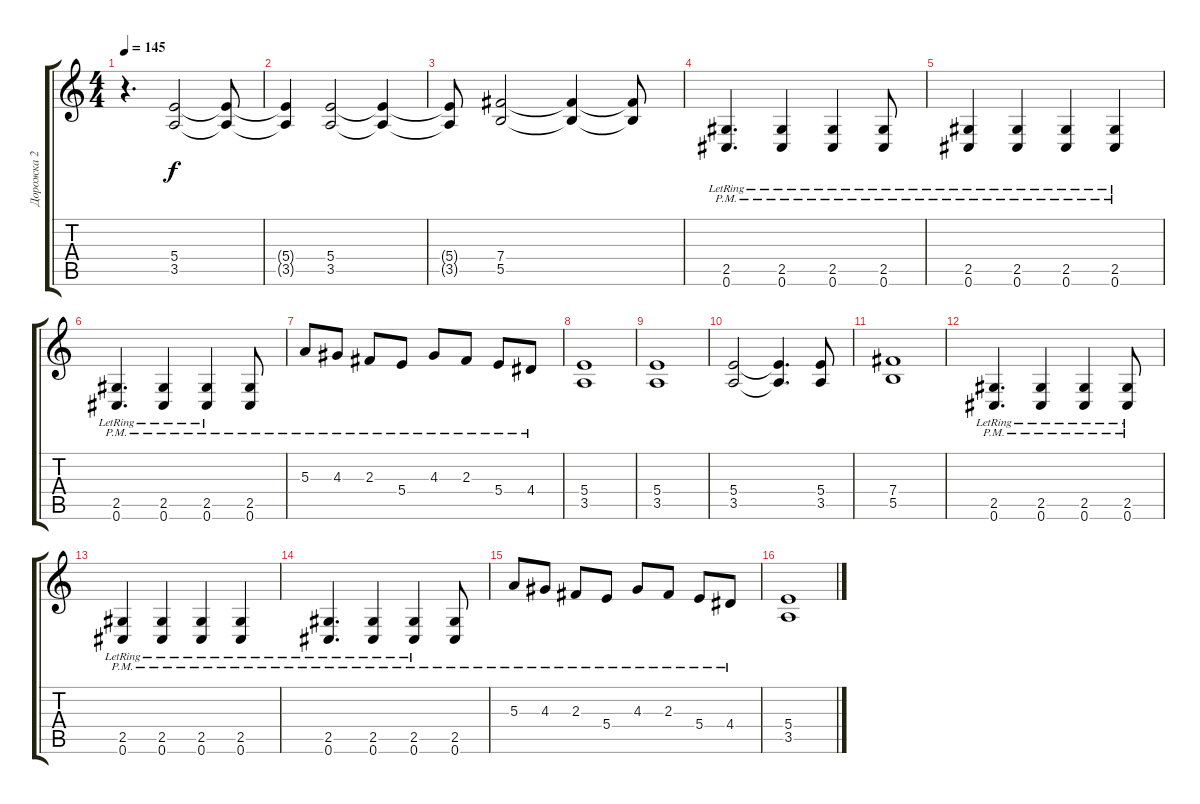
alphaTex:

\track ("Дорожка 2" "Дорожка 2") {instrument distortionguitar}
\staff {score tabs}
\tuning (Db4 Ab3 E3 B2 Gb2 Db2) {hide}
\ts (4 4)
\tempo 145
\clef g2
\ks c
r.4{d dy f} (5.4 3.5).2 (5.4{t} 3.5{t}).8 |
(5.4{t} 3.5{t}).4 (5.4 3.5).2 (5.4{t} 3.5{t}).4 |
(5.4{t} 3.5{t}).8 (7.4 5.5).2 (7.4{t} 5.5{t}).4 (7.4{t} 5.5{t}).8 |
(2.5{pm lr} 0.6{pm lr}).4{d} (2.5{pm lr} 0.6{pm lr}).4 (2.5{pm lr} 0.6{pm lr}).4 (2.5{pm lr} 0.6{pm lr}).8 |
(2.5{pm lr} 0.6{pm lr}).4 (2.5{pm lr} 0.6{pm lr}).4 (2.5{pm lr} 0.6{pm lr}).4 (2.5{pm lr} 0.6{pm lr}).4 |
(2.5{pm lr} 0.6{pm lr}).4{d} (2.5{pm lr} 0.6{pm lr}).4 (2.5{pm lr} 0.6{pm lr}).4 (2.5{pm} 0.6{pm}).8 |
5.3{pm}.8 4.3{pm}.8 2.3{pm}.8 5.4{pm}.8 4.3{pm}.8 2.3{pm}.8 5.4{pm}.8 4.4{pm}.8 |
(5.4 3.5).1 |
(5.4 3.5).1 |
(5.4 3.5).2 (5.4{t} 3.5{t}).4{d} (5.4 3.5).8 |
(7.4 5.5).1 |
(2.5{pm lr} 0.6{pm lr}).4{d} (2.5{pm lr} 0.6{pm lr}).4 (2.5{pm lr} 0.6{pm lr}).4 (2.5{pm lr} 0.6{pm lr}).8 |
(2.5{pm lr} 0.6{pm lr}).4 (2.5{pm lr} 0.6{pm lr}).4 (2.5{pm lr} 0.6{pm lr}).4 (2.5{pm lr} 0.6{pm lr}).4 |
(2.5{pm lr} 0.6{pm lr}).4{d} (2.5{pm lr} 0.6{pm lr}).4 (2.5{pm lr} 0.6{pm lr}).4 (2.5{pm} 0.6{pm}).8 |
5.3{pm}.8 4.3{pm}.8 2.3{pm}.8 5.4{pm}.8 4.3{pm}.8 2.3{pm}.8 5.4{pm}.8 4.4{pm}.8 |
(5.4 3.5).1
